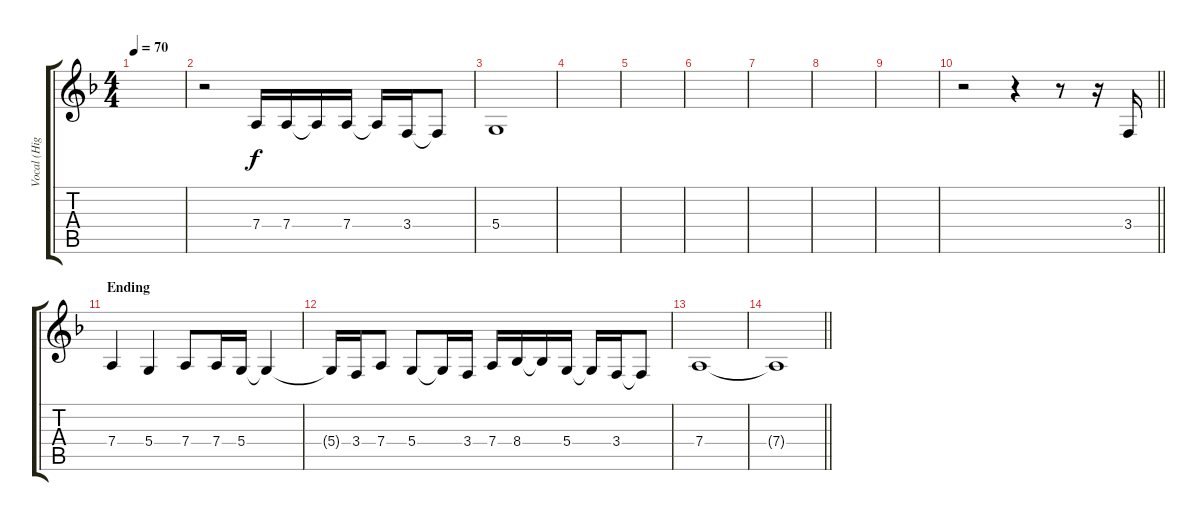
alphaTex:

\track ("Vocal (High)" "Vocal (Hig") {instrument synthvoice}
\staff {score tabs}
\tuning (E4 B3 G3 D3 A2 E2) {hide}
\ts (4 4)
\tempo 70
\clef g2
\ks f
|
r.2 7.4.16 7.4.16 7.4{t}.16 7.4.16 7.4{t}.16 3.4.16 3.4{t}.8 |
5.4.1 |
|
|
|
|
|
|
\barLineRight lightlight
r.2 r.4 r.8 r.16 3.4.16 |
\section ("" "Ending")
7.4.4 5.4.4 7.4.8 7.4.16 5.4.16 5.4{t}.4 |
5.4{t}.16 3.4.16 7.4.8 5.4.8 5.4{t}.16 3.4.16 7.4.16 8.4.16 8.4{t}.16 5.4.16 5.4{t}.16 3.4.16 3.4{t}.8 |
7.4.1 |
\barLineRight lightlight
7.4{t}.1
